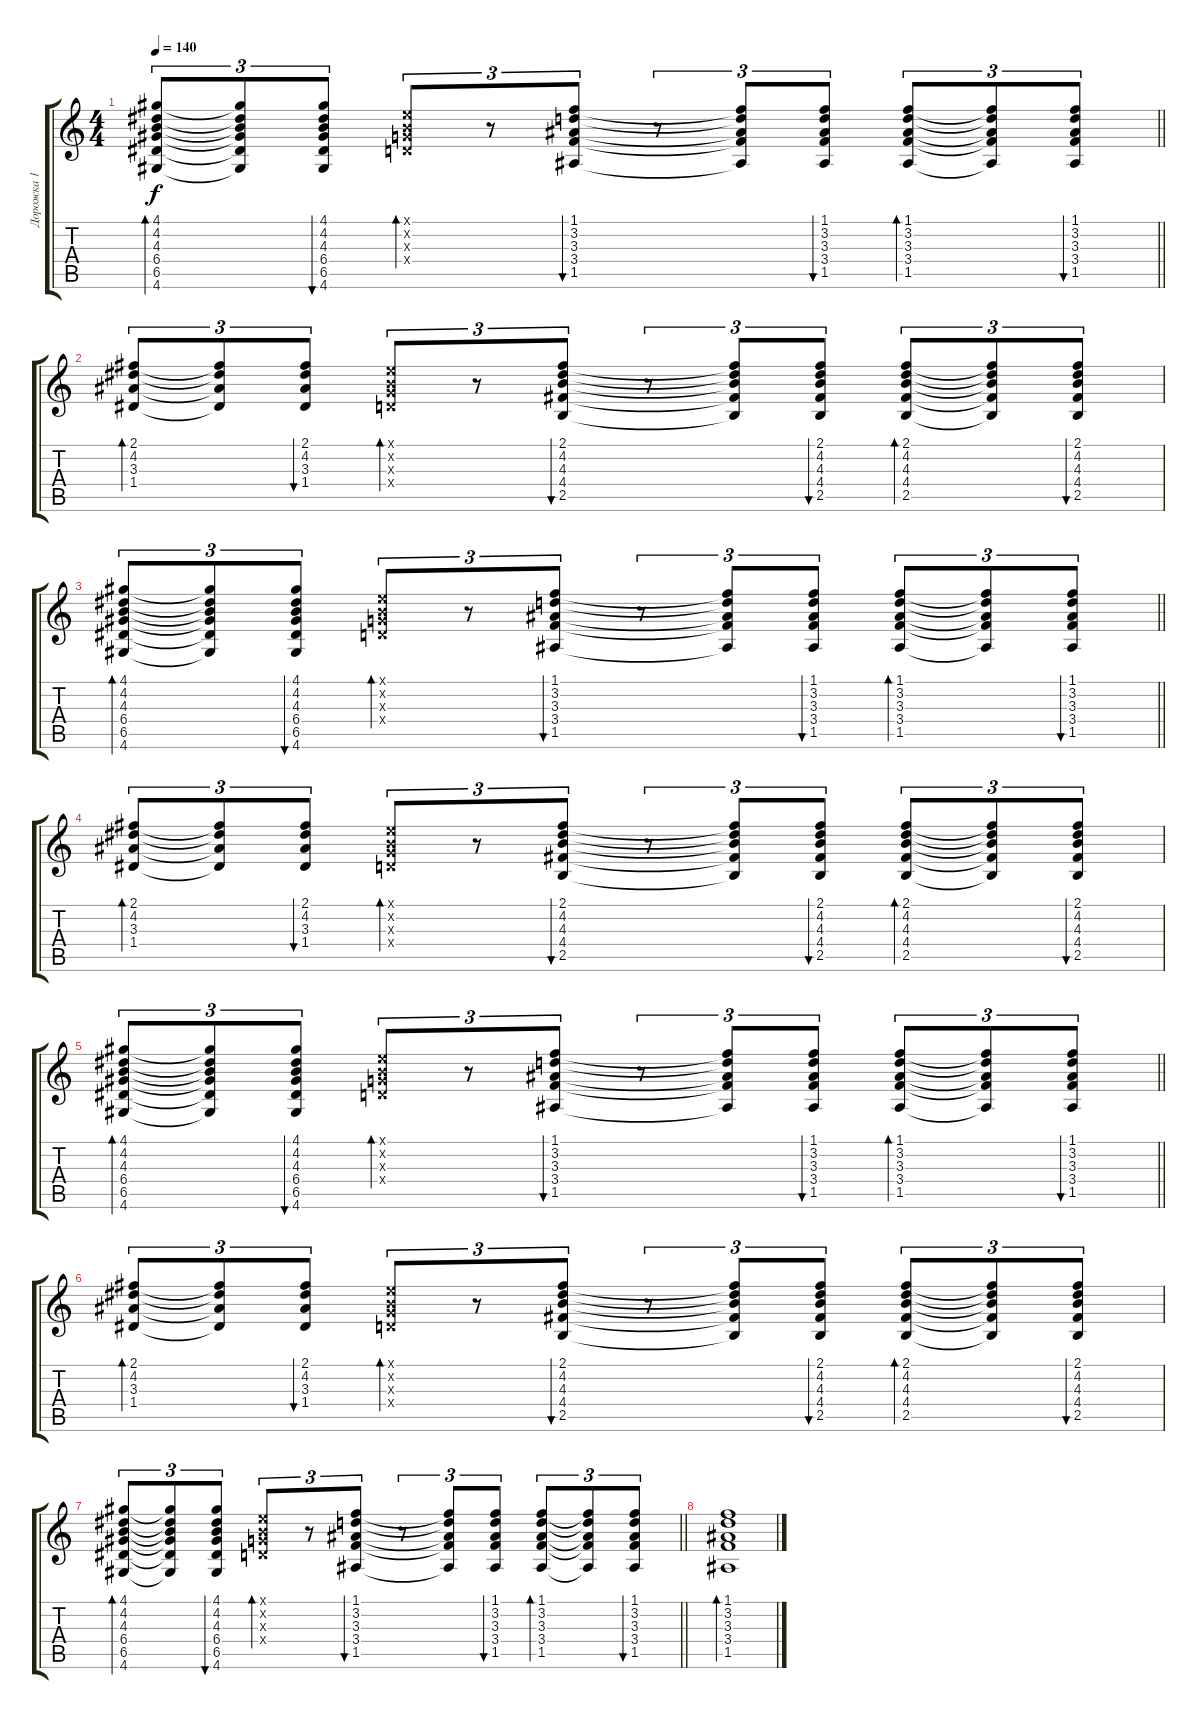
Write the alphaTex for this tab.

\track ("Дорожка 1" "Дорожка 1") {instrument acousticguitarsteel}
\staff {score tabs}
\tuning (E4 B3 G3 D3 A2 E2) {hide}
\ts (4 4)
\tempo 140
\clef g2
\barLineRight lightlight
\ks c
(4.1 4.2 4.3 6.4 6.5 4.6).8{tu (3 2) bd 60 dy f} (4.1{t} 4.2{t} 4.3{t} 6.4{t} 6.5{t} 4.6{t}).8{tu (3 2)} (4.1 4.2 4.3 6.4 6.5 4.6).8{tu (3 2) bu 60} (0.1{x} 0.2{x} 0.3{x} 0.4{x}).8{tu (3 2) bd 60} r.8{tu (3 2)} (1.1 3.2 3.3 3.4 1.5).8{tu (3 2) bu 60} r.8{tu (3 2)} (1.1{t} 3.2{t} 3.3{t} 3.4{t} 1.5{t}).8{tu (3 2)} (1.1 3.2 3.3 3.4 1.5).8{tu (3 2) bu 60} (1.1 3.2 3.3 3.4 1.5).8{tu (3 2) bd 60} (1.1{t} 3.2{t} 3.3{t} 3.4{t} 1.5{t}).8{tu (3 2)} (1.1 3.2 3.3 3.4 1.5).8{tu (3 2) bu 60} |
(2.1 4.2 3.3 1.4).8{tu (3 2) bd 60} (2.1{t} 4.2{t} 3.3{t} 1.4{t}).8{tu (3 2)} (2.1 4.2 3.3 1.4).8{tu (3 2) bu 60} (0.1{x} 0.2{x} 0.3{x} 0.4{x}).8{tu (3 2) bd 60} r.8{tu (3 2)} (2.1 4.2 4.3 4.4 2.5).8{tu (3 2) bu 60} r.8{tu (3 2)} (2.1{t} 4.2{t} 4.3{t} 4.4{t} 2.5{t}).8{tu (3 2)} (2.1 4.2 4.3 4.4 2.5).8{tu (3 2) bu 60} (2.1 4.2 4.3 4.4 2.5).8{tu (3 2) bd 60} (2.1{t} 4.2{t} 4.3{t} 4.4{t} 2.5{t}).8{tu (3 2)} (2.1 4.2 4.3 4.4 2.5).8{tu (3 2) bu 60} |
\barLineRight lightlight
(4.1 4.2 4.3 6.4 6.5 4.6).8{tu (3 2) bd 60} (4.1{t} 4.2{t} 4.3{t} 6.4{t} 6.5{t} 4.6{t}).8{tu (3 2)} (4.1 4.2 4.3 6.4 6.5 4.6).8{tu (3 2) bu 60} (0.1{x} 0.2{x} 0.3{x} 0.4{x}).8{tu (3 2) bd 60} r.8{tu (3 2)} (1.1 3.2 3.3 3.4 1.5).8{tu (3 2) bu 60} r.8{tu (3 2)} (1.1{t} 3.2{t} 3.3{t} 3.4{t} 1.5{t}).8{tu (3 2)} (1.1 3.2 3.3 3.4 1.5).8{tu (3 2) bu 60} (1.1 3.2 3.3 3.4 1.5).8{tu (3 2) bd 60} (1.1{t} 3.2{t} 3.3{t} 3.4{t} 1.5{t}).8{tu (3 2)} (1.1 3.2 3.3 3.4 1.5).8{tu (3 2) bu 60} |
(2.1 4.2 3.3 1.4).8{tu (3 2) bd 60} (2.1{t} 4.2{t} 3.3{t} 1.4{t}).8{tu (3 2)} (2.1 4.2 3.3 1.4).8{tu (3 2) bu 60} (0.1{x} 0.2{x} 0.3{x} 0.4{x}).8{tu (3 2) bd 60} r.8{tu (3 2)} (2.1 4.2 4.3 4.4 2.5).8{tu (3 2) bu 60} r.8{tu (3 2)} (2.1{t} 4.2{t} 4.3{t} 4.4{t} 2.5{t}).8{tu (3 2)} (2.1 4.2 4.3 4.4 2.5).8{tu (3 2) bu 60} (2.1 4.2 4.3 4.4 2.5).8{tu (3 2) bd 60} (2.1{t} 4.2{t} 4.3{t} 4.4{t} 2.5{t}).8{tu (3 2)} (2.1 4.2 4.3 4.4 2.5).8{tu (3 2) bu 60} |
\barLineRight lightlight
(4.1 4.2 4.3 6.4 6.5 4.6).8{tu (3 2) bd 60} (4.1{t} 4.2{t} 4.3{t} 6.4{t} 6.5{t} 4.6{t}).8{tu (3 2)} (4.1 4.2 4.3 6.4 6.5 4.6).8{tu (3 2) bu 60} (0.1{x} 0.2{x} 0.3{x} 0.4{x}).8{tu (3 2) bd 60} r.8{tu (3 2)} (1.1 3.2 3.3 3.4 1.5).8{tu (3 2) bu 60} r.8{tu (3 2)} (1.1{t} 3.2{t} 3.3{t} 3.4{t} 1.5{t}).8{tu (3 2)} (1.1 3.2 3.3 3.4 1.5).8{tu (3 2) bu 60} (1.1 3.2 3.3 3.4 1.5).8{tu (3 2) bd 60} (1.1{t} 3.2{t} 3.3{t} 3.4{t} 1.5{t}).8{tu (3 2)} (1.1 3.2 3.3 3.4 1.5).8{tu (3 2) bu 60} |
(2.1 4.2 3.3 1.4).8{tu (3 2) bd 60} (2.1{t} 4.2{t} 3.3{t} 1.4{t}).8{tu (3 2)} (2.1 4.2 3.3 1.4).8{tu (3 2) bu 60} (0.1{x} 0.2{x} 0.3{x} 0.4{x}).8{tu (3 2) bd 60} r.8{tu (3 2)} (2.1 4.2 4.3 4.4 2.5).8{tu (3 2) bu 60} r.8{tu (3 2)} (2.1{t} 4.2{t} 4.3{t} 4.4{t} 2.5{t}).8{tu (3 2)} (2.1 4.2 4.3 4.4 2.5).8{tu (3 2) bu 60} (2.1 4.2 4.3 4.4 2.5).8{tu (3 2) bd 60} (2.1{t} 4.2{t} 4.3{t} 4.4{t} 2.5{t}).8{tu (3 2)} (2.1 4.2 4.3 4.4 2.5).8{tu (3 2) bu 60} |
\barLineRight lightlight
(4.1 4.2 4.3 6.4 6.5 4.6).8{tu (3 2) bd 60} (4.1{t} 4.2{t} 4.3{t} 6.4{t} 6.5{t} 4.6{t}).8{tu (3 2)} (4.1 4.2 4.3 6.4 6.5 4.6).8{tu (3 2) bu 60} (0.1{x} 0.2{x} 0.3{x} 0.4{x}).8{tu (3 2) bd 60} r.8{tu (3 2)} (1.1 3.2 3.3 3.4 1.5).8{tu (3 2) bu 60} r.8{tu (3 2)} (1.1{t} 3.2{t} 3.3{t} 3.4{t} 1.5{t}).8{tu (3 2)} (1.1 3.2 3.3 3.4 1.5).8{tu (3 2) bu 60} (1.1 3.2 3.3 3.4 1.5).8{tu (3 2) bd 60} (1.1{t} 3.2{t} 3.3{t} 3.4{t} 1.5{t}).8{tu (3 2)} (1.1 3.2 3.3 3.4 1.5).8{tu (3 2) bu 60} |
(1.1 3.2 3.3 3.4 1.5).1{bd 60}
